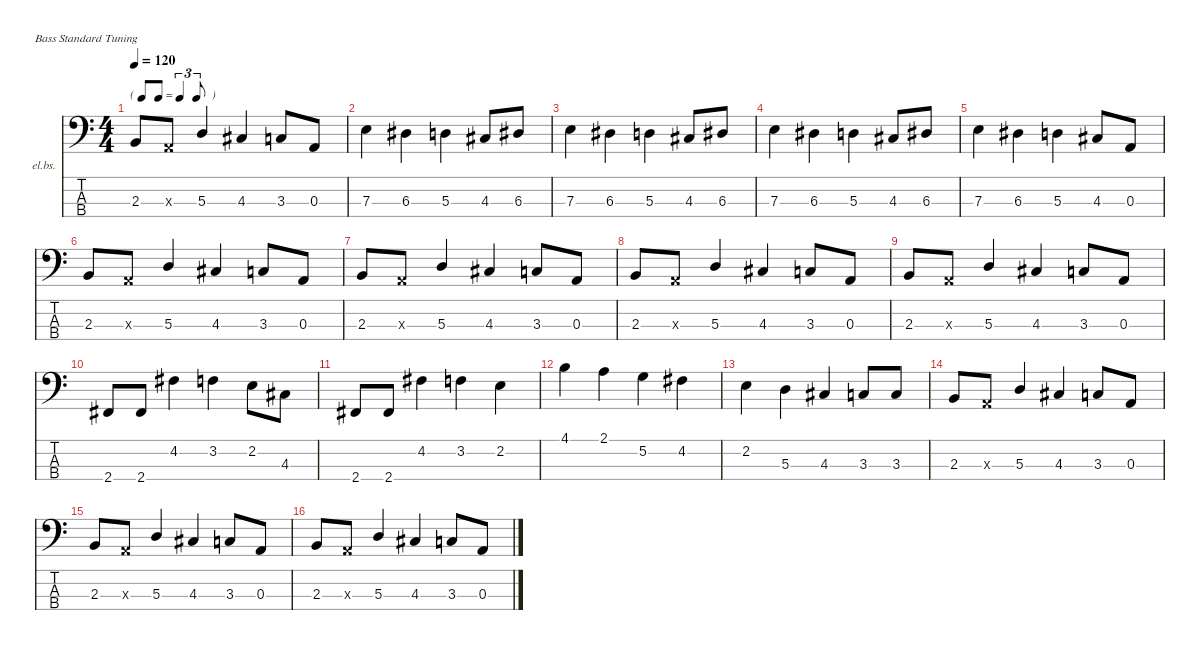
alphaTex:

\defaultSystemsLayout 4
\hideDynamics
\bracketExtendMode nobrackets
\firstSystemTrackNameOrientation horizontal
\otherSystemsTrackNameOrientation horizontal
\track ("Bass" "el.bs.") {instrument electricbassfinger}
\staff {score tabs}
\tuning (G2 D2 A1 E1)
\ts (4 4)
\tf triplet8th
\tempo 120
\clef f4
\ks c
2.3.8{dy f beam Up} 0.3{x}.8{beam Up} 5.3.4{beam Up} 4.3{acc #}.4{beam Up} 3.3.8{beam Up} 0.3.8{beam Up} |
7.3.4{beam Down} 6.3{acc #}.4{beam Down} 5.3.4{beam Down} 4.3{acc #}.8{beam Up} 6.3{acc #}.8{beam Up} |
7.3.4{beam Down} 6.3{acc #}.4{beam Down} 5.3.4{beam Down} 4.3{acc #}.8{beam Up} 6.3{acc #}.8{beam Up} |
7.3.4{beam Down} 6.3{acc #}.4{beam Down} 5.3.4{beam Down} 4.3{acc #}.8{beam Up} 6.3{acc #}.8{beam Up} |
7.3.4{beam Down} 6.3{acc #}.4{beam Down} 5.3.4{beam Down} 4.3{acc #}.8{beam Up} 0.3.8{beam Up} |
2.3.8{beam Up} 0.3{x}.8{beam Up} 5.3.4{beam Up} 4.3{acc #}.4{beam Up} 3.3.8{beam Up} 0.3.8{beam Up} |
2.3.8{beam Up} 0.3{x}.8{beam Up} 5.3.4{beam Up} 4.3{acc #}.4{beam Up} 3.3.8{beam Up} 0.3.8{beam Up} |
2.3.8{beam Up} 0.3{x}.8{beam Up} 5.3.4{beam Up} 4.3{acc #}.4{beam Up} 3.3.8{beam Up} 0.3.8{beam Up} |
2.3.8{beam Up} 0.3{x}.8{beam Up} 5.3.4{beam Up} 4.3{acc #}.4{beam Up} 3.3.8{beam Up} 0.3.8{beam Up} |
2.4{acc #}.8{beam Up} 2.4{acc #}.8{beam Up} 4.2{acc #}.4{beam Down} 3.2.4{beam Down} 2.2.8{beam Down} 4.3{acc #}.8{beam Down} |
2.4{acc #}.8{beam Up} 2.4{acc #}.8{beam Up} 4.2{acc #}.4{beam Down} 3.2.4{beam Down} 2.2.4{beam Down} |
4.1.4{beam Down} 2.1.4{beam Down} 5.2.4{beam Down} 4.2{acc #}.4{beam Down} |
2.2.4{beam Down} 5.3.4{beam Down} 4.3{acc #}.4{beam Up} 3.3.8{beam Up} 3.3.8{beam Up} |
2.3.8{beam Up} 0.3{x}.8{beam Up} 5.3.4{beam Up} 4.3{acc #}.4{beam Up} 3.3.8{beam Up} 0.3.8{beam Up} |
2.3.8{beam Up} 0.3{x}.8{beam Up} 5.3.4{beam Up} 4.3{acc #}.4{beam Up} 3.3.8{beam Up} 0.3.8{beam Up} |
2.3.8{beam Up} 0.3{x}.8{beam Up} 5.3.4{beam Up} 4.3{acc #}.4{beam Up} 3.3.8{beam Up} 0.3.8{beam Up}
